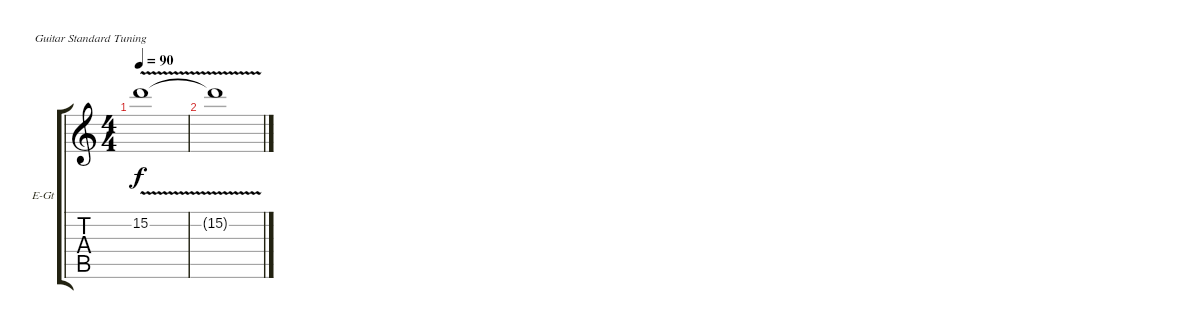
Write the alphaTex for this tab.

\bracketExtendMode groupsimilarinstruments
\firstSystemTrackNameOrientation horizontal
\otherSystemsTrackNameOrientation horizontal
\track ("Guitarra Solist." "E-Gt") {instrument overdrivenguitar}
\staff {score tabs}
\tuning (E4 B3 G3 D3 A2 E2)
\ts (4 4)
\tempo 90
\clef g2
\ks c
15.2{v}.1{dy f} |
15.2{v t}.1
